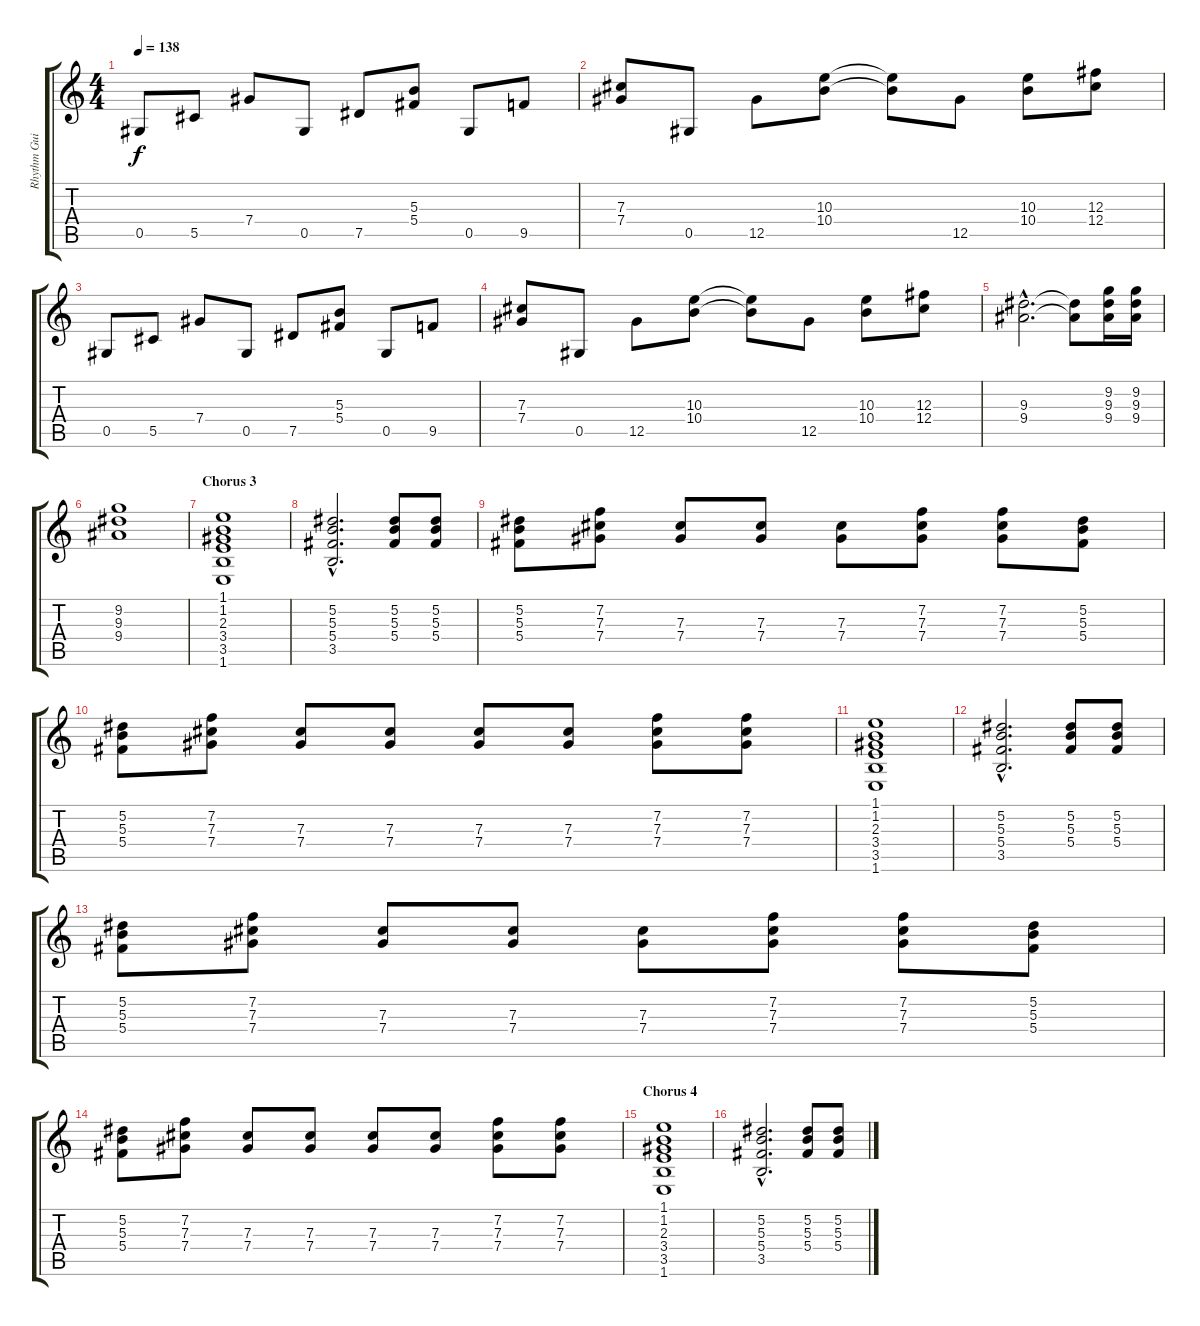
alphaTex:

\track ("Rhythm Guitar 2" "Rhythm Gui") {instrument distortionguitar}
\staff {score tabs}
\tuning (Eb4 Bb3 Gb3 Db3 Ab2 Eb2) {hide}
\ts (4 4)
\tempo 138
\clef g2
\ks c
0.5.8{dy f} 5.5.8 7.4.8 0.5.8 7.5.8 (5.3 5.4).8 0.5.8 9.5.8 |
(7.3 7.4).8 0.5.8 12.5.8 (10.3 10.4).8 (10.3{t} 10.4{t}).8 12.5.8 (10.3 10.4).8 (12.3 12.4).8 |
0.5.8 5.5.8 7.4.8 0.5.8 7.5.8 (5.3 5.4).8 0.5.8 9.5.8 |
(7.3 7.4).8 0.5.8 12.5.8 (10.3 10.4).8 (10.3{t} 10.4{t}).8 12.5.8 (10.3 10.4).8 (12.3 12.4).8 |
(9.3{hac} 9.4{hac}).2{d} (9.3{t} 9.4{t}).8 (9.2 9.3 9.4).16 (9.2 9.3 9.4).16 |
(9.2 9.3 9.4).1 |
\section ("" "Chorus 3")
(1.1 1.2 2.3 3.4 3.5 1.6).1 |
(5.2{hac} 5.3{hac} 5.4{hac} 3.5{hac}).2{d} (5.2 5.3 5.4).8 (5.2 5.3 5.4).8 |
(5.2 5.3 5.4).8 (7.2 7.3 7.4).8 (7.3 7.4).8 (7.3 7.4).8 (7.3 7.4).8 (7.2 7.3 7.4).8 (7.2 7.3 7.4).8 (5.2 5.3 5.4).8 |
(5.2 5.3 5.4).8 (7.2 7.3 7.4).8 (7.3 7.4).8 (7.3 7.4).8 (7.3 7.4).8 (7.3 7.4).8 (7.2 7.3 7.4).8 (7.2 7.3 7.4).8 |
(1.1 1.2 2.3 3.4 3.5 1.6).1 |
(5.2{hac} 5.3{hac} 5.4{hac} 3.5{hac}).2{d} (5.2 5.3 5.4).8 (5.2 5.3 5.4).8 |
(5.2 5.3 5.4).8 (7.2 7.3 7.4).8 (7.3 7.4).8 (7.3 7.4).8 (7.3 7.4).8 (7.2 7.3 7.4).8 (7.2 7.3 7.4).8 (5.2 5.3 5.4).8 |
(5.2 5.3 5.4).8 (7.2 7.3 7.4).8 (7.3 7.4).8 (7.3 7.4).8 (7.3 7.4).8 (7.3 7.4).8 (7.2 7.3 7.4).8 (7.2 7.3 7.4).8 |
\section ("" "Chorus 4")
(1.1 1.2 2.3 3.4 3.5 1.6).1 |
(5.2{hac} 5.3{hac} 5.4{hac} 3.5{hac}).2{d} (5.2 5.3 5.4).8 (5.2 5.3 5.4).8
